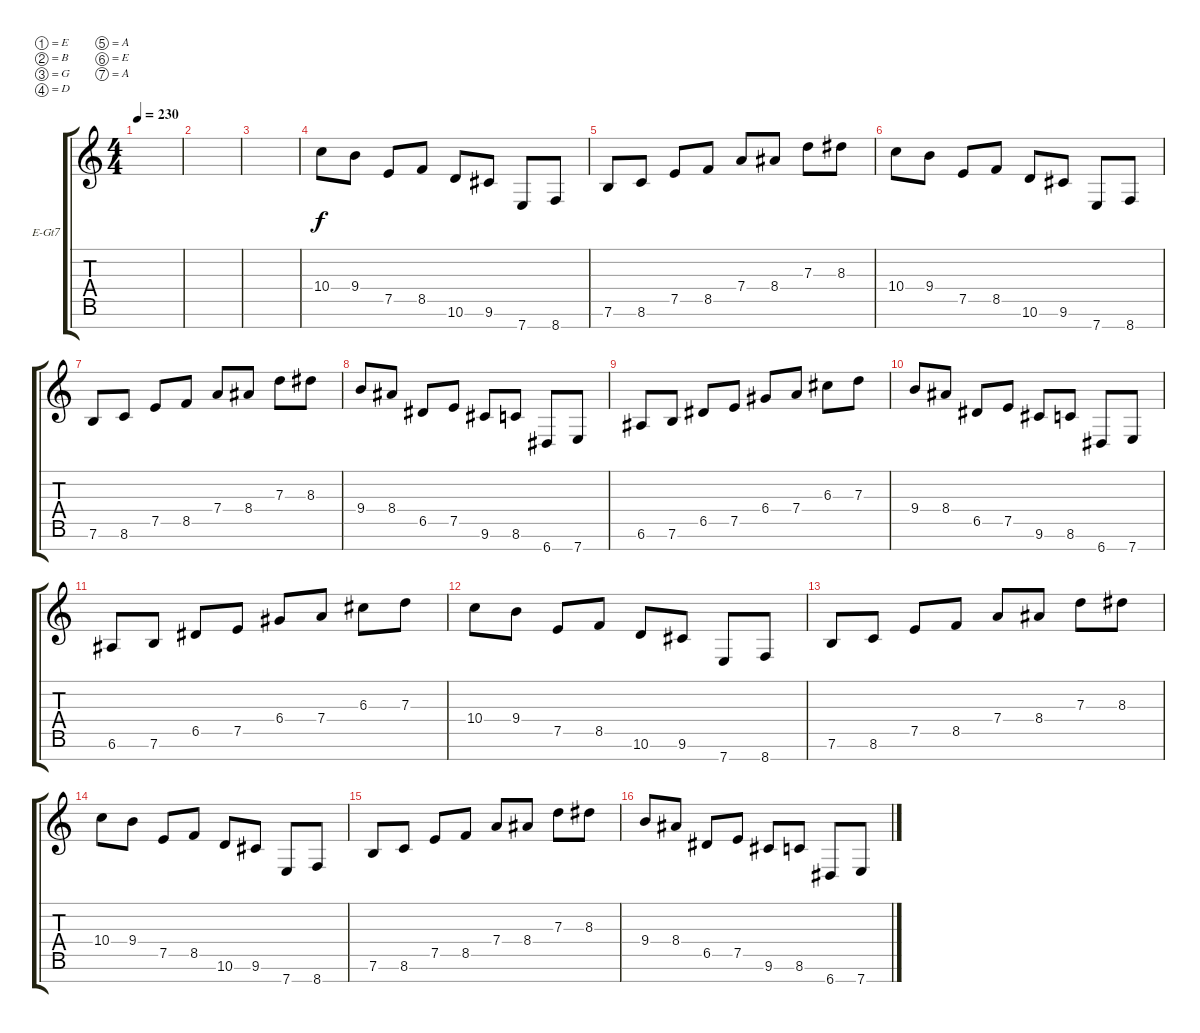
\defaultSystemsLayout 4
\bracketExtendMode groupsimilarinstruments
\firstSystemTrackNameOrientation horizontal
\otherSystemsTrackNameOrientation horizontal
\track ("Electric Guitar" "E-Gt7") {instrument distortionguitar}
\staff {score tabs}
\tuning (E4 B3 G3 D3 A2 E2 A1)
\ts (4 4)
\tempo 230
\clef g2
\scale
0.333333
\ks c
|
\scale
0.333333 |
\scale
0.333333 |
\scale
0.333333 10.4.8 9.4.8 7.5.8 8.5.8 10.6.8 9.6.8 7.7.8 8.7.8 |
\scale
0.333333 7.6.8 8.6.8 7.5.8 8.5.8 7.4.8 8.4.8 7.3.8 8.3.8 |
\scale
0.333333 10.4.8 9.4.8 7.5.8 8.5.8 10.6.8 9.6.8 7.7.8 8.7.8 |
\scale
0.333333 7.6.8 8.6.8 7.5.8 8.5.8 7.4.8 8.4.8 7.3.8 8.3.8 |
\scale
0.333333 9.4.8 8.4.8 6.5.8 7.5.8 9.6.8 8.6.8 6.7.8 7.7.8 |
\scale
0.333333 6.6.8 7.6.8 6.5.8 7.5.8 6.4.8 7.4.8 6.3.8 7.3.8 |
\scale
0.333333 9.4.8 8.4.8 6.5.8 7.5.8 9.6.8 8.6.8 6.7.8 7.7.8 |
\scale
0.333333 6.6.8 7.6.8 6.5.8 7.5.8 6.4.8 7.4.8 6.3.8 7.3.8 |
\scale
0.333333 10.4.8 9.4.8 7.5.8 8.5.8 10.6.8 9.6.8 7.7.8 8.7.8 |
\scale
0.333333 7.6.8 8.6.8 7.5.8 8.5.8 7.4.8 8.4.8 7.3.8 8.3.8 |
\scale
0.333333 10.4.8 9.4.8 7.5.8 8.5.8 10.6.8 9.6.8 7.7.8 8.7.8 |
\scale
0.333333 7.6.8 8.6.8 7.5.8 8.5.8 7.4.8 8.4.8 7.3.8 8.3.8 |
\scale
0.333333 9.4.8 8.4.8 6.5.8 7.5.8 9.6.8 8.6.8 6.7.8 7.7.8
